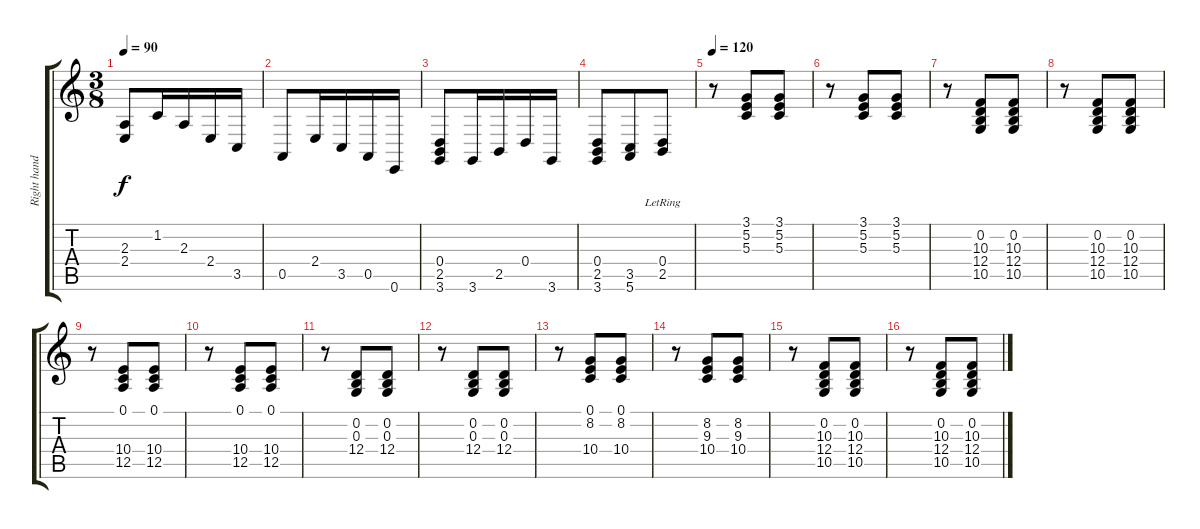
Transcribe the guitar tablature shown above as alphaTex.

\track ("Right hand" "Right hand") {instrument acousticgrandpiano}
\staff {score tabs}
\tuning (E4 B3 G3 D3 A2 E2) {hide}
\ts (3 8)
\tempo 90
\clef g2
\ks c
(2.3 2.4).8{dy f} 1.2.16 2.3.16 2.4.16 3.5.16 |
0.5.8 2.4.16 3.5.16 0.5.16 0.6.16 |
(0.4 2.5 3.6).8 3.6.16 2.5.16 0.4.16 3.6.16 |
(0.4 2.5 3.6).8 (3.5 5.6).8 (0.4 2.5{lr}).8 |
\tempo 120
r.8 (3.1 5.2 5.3).8 (3.1 5.2 5.3).8 |
r.8 (3.1 5.2 5.3).8 (3.1 5.2 5.3).8 |
r.8 (0.2 10.3 12.4 10.5).8 (0.2 10.3 12.4 10.5).8 |
r.8 (0.2 10.3 12.4 10.5).8 (0.2 10.3 12.4 10.5).8 |
r.8 (0.1 10.4 12.5).8 (0.1 10.4 12.5).8 |
r.8 (0.1 10.4 12.5).8 (0.1 10.4 12.5).8 |
r.8 (0.2 0.3 12.4).8 (0.2 0.3 12.4).8 |
r.8 (0.2 0.3 12.4).8 (0.2 0.3 12.4).8 |
r.8 (0.1 8.2 10.4).8 (0.1 8.2 10.4).8 |
r.8 (8.2 9.3 10.4).8 (8.2 9.3 10.4).8 |
r.8 (0.2 10.3 12.4 10.5).8 (0.2 10.3 12.4 10.5).8 |
r.8 (0.2 10.3 12.4 10.5).8 (0.2 10.3 12.4 10.5).8
